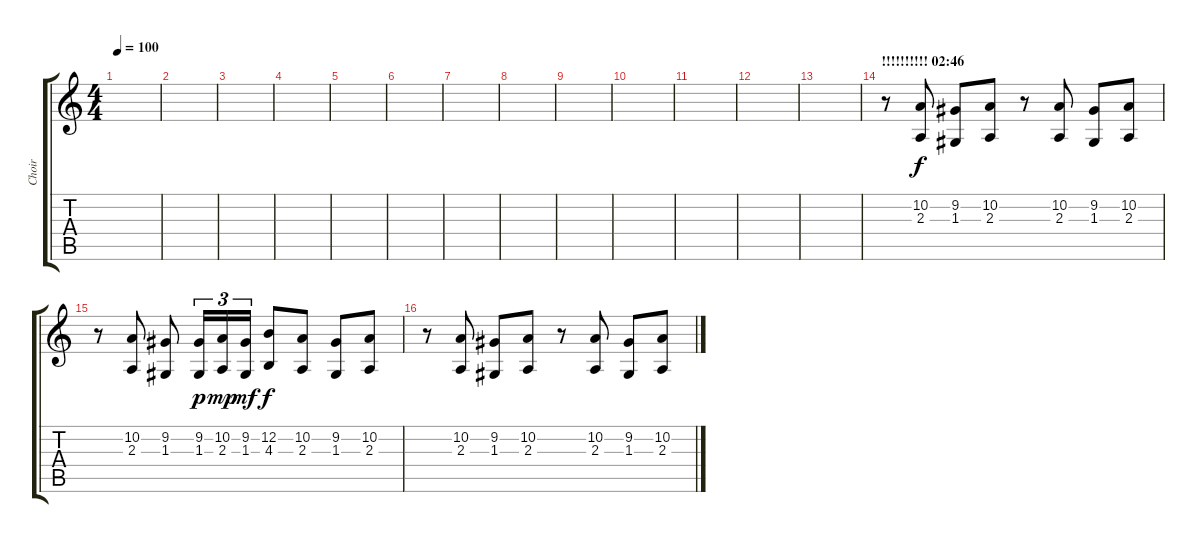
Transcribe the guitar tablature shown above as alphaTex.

\track ("Choir" "Choir") {instrument choiraahs}
\staff {score tabs}
\tuning (E4 B3 G3 D3 A2 C2) {hide}
\ts (4 4)
\tempo 100
\clef g2
\ks c
|
|
|
|
\section ("" "")
|
|
|
|
|
|
|
|
|
\section ("" "!!!!!!!!!! 02:46")
r.8{volume 13 instrument choiraahs} (10.2 2.3).8 (9.2 1.3).8 (10.2 2.3).8 r.8 (10.2 2.3).8 (9.2 1.3).8 (10.2 2.3).8 |
r.8 (10.2 2.3).8 (9.2 1.3).8 (9.2 1.3).16{tu (3 2) dy p} (10.2 2.3).16{tu (3 2) dy mp} (9.2 1.3).16{tu (3 2) dy mf} (12.2 4.3).8{dy f} (10.2 2.3).8 (9.2 1.3).8 (10.2 2.3).8 |
r.8 (10.2 2.3).8 (9.2 1.3).8 (10.2 2.3).8 r.8 (10.2 2.3).8 (9.2 1.3).8 (10.2 2.3).8
